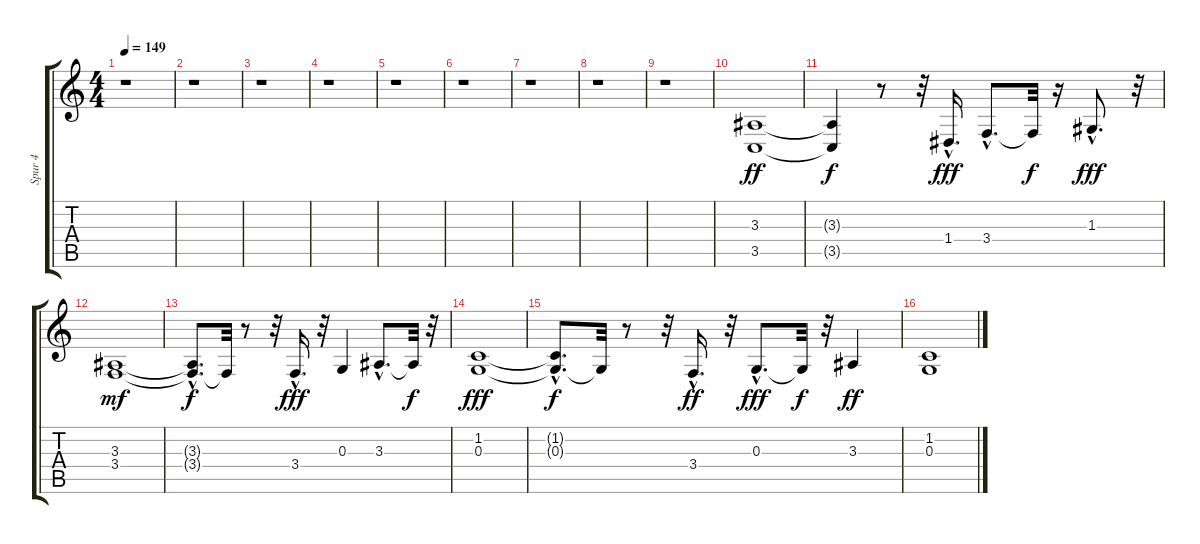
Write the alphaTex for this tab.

\track ("Spur 4" "Spur 4") {instrument lead2sawtooth}
\staff {score tabs}
\tuning (E4 B3 G3 D3 A2 E2) {hide}
\ts (4 4)
\tempo 149
\clef g2
\ks c
r.1{dy f} |
r.1 |
r.1 |
r.1 |
r.1 |
r.1 |
r.1 |
r.1 |
r.1 |
(3.3 3.5).1{dy ff} |
(3.3{t} 3.5{t}).4{dy f} r.8 r.32 1.4{hac}.16{d dy fff} 3.4{hac}.8{d} 3.4{t}.32{dy f} r.16 1.3{hac}.8{d dy fff} r.32 |
(3.3 3.4).1{dy mf} |
(3.3{hac t} 3.4{hac t}).8{d dy f} 3.4{t}.32 r.8 r.32 3.4{hac}.16{d dy fff} r.32 0.3.4 3.3{hac}.8{d} 3.3{t}.32{dy f} r.32 |
(1.2 0.3).1{dy fff} |
(1.2{hac t} 0.3{hac t}).8{d dy f} 0.3{t}.32 r.8 r.32 3.4{hac}.16{d dy ff} r.32 0.3{hac}.8{d dy fff} 0.3{t}.32{dy f} r.32 3.3.4{dy ff} |
(1.2 0.3).1
